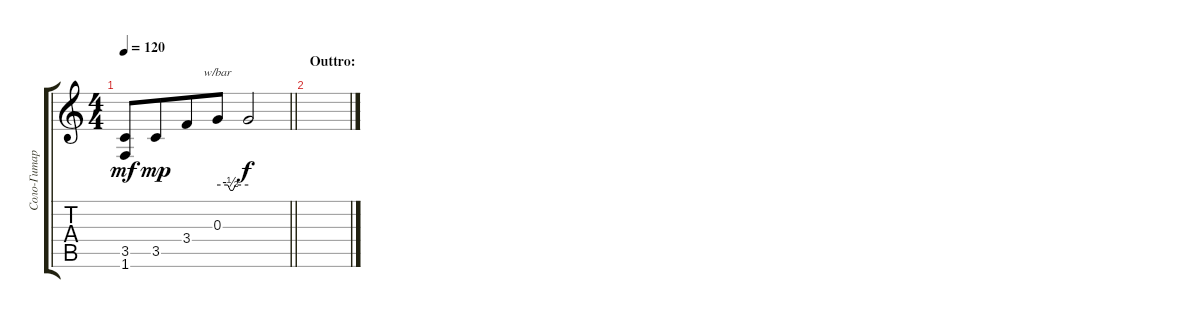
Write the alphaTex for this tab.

\track ("Соло-Гитара 2" "Соло-Гитар") {instrument overdrivenguitar}
\staff {score tabs}
\tuning (E4 B3 G3 D3 A2 E2) {hide}
\ts (4 4)
\tempo 120
\clef g2
\barLineRight lightlight
\ks c
(3.5 1.6).8{dy mf} 3.5.8{dy mp beam merge} 3.4.8 0.3.8{tbe (custom default 0 0 20 0 25 -2 30 -2 35 0 60 0)} 0.3{t}.2{dy f} |
\section ("" "Outtro:")
